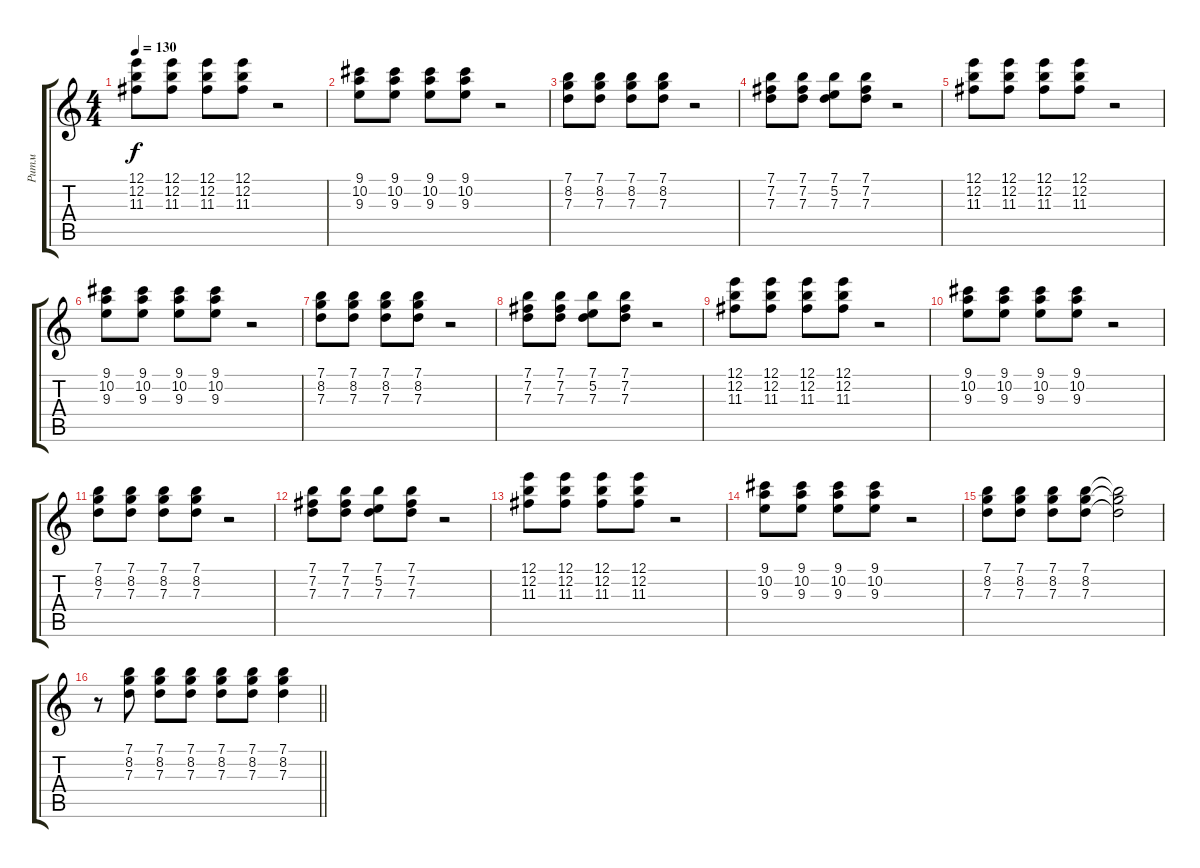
\track ("Ритм" "Ритм") {instrument distortionguitar}
\staff {score tabs}
\tuning (E4 B3 G3 D3 A2 E2) {hide}
\ts (4 4)
\tempo 130
\clef g2
\ks c
(12.1 12.2 11.3).8{dy f} (12.1 12.2 11.3).8 (12.1 12.2 11.3).8 (12.1 12.2 11.3).8 r.2 |
(9.1 10.2 9.3).8 (9.1 10.2 9.3).8 (9.1 10.2 9.3).8 (9.1 10.2 9.3).8 r.2 |
(7.1 8.2 7.3).8 (7.1 8.2 7.3).8 (7.1 8.2 7.3).8 (7.1 8.2 7.3).8 r.2 |
(7.1 7.2 7.3).8 (7.1 7.2 7.3).8 (7.1 5.2 7.3).8 (7.1 7.2 7.3).8 r.2 |
(12.1 12.2 11.3).8 (12.1 12.2 11.3).8 (12.1 12.2 11.3).8 (12.1 12.2 11.3).8 r.2 |
(9.1 10.2 9.3).8 (9.1 10.2 9.3).8 (9.1 10.2 9.3).8 (9.1 10.2 9.3).8 r.2 |
(7.1 8.2 7.3).8 (7.1 8.2 7.3).8 (7.1 8.2 7.3).8 (7.1 8.2 7.3).8 r.2 |
(7.1 7.2 7.3).8 (7.1 7.2 7.3).8 (7.1 5.2 7.3).8 (7.1 7.2 7.3).8 r.2 |
(12.1 12.2 11.3).8 (12.1 12.2 11.3).8 (12.1 12.2 11.3).8 (12.1 12.2 11.3).8 r.2 |
(9.1 10.2 9.3).8 (9.1 10.2 9.3).8 (9.1 10.2 9.3).8 (9.1 10.2 9.3).8 r.2 |
(7.1 8.2 7.3).8 (7.1 8.2 7.3).8 (7.1 8.2 7.3).8 (7.1 8.2 7.3).8 r.2 |
(7.1 7.2 7.3).8 (7.1 7.2 7.3).8 (7.1 5.2 7.3).8 (7.1 7.2 7.3).8 r.2 |
(12.1 12.2 11.3).8 (12.1 12.2 11.3).8 (12.1 12.2 11.3).8 (12.1 12.2 11.3).8 r.2 |
(9.1 10.2 9.3).8 (9.1 10.2 9.3).8 (9.1 10.2 9.3).8 (9.1 10.2 9.3).8 r.2 |
(7.1 8.2 7.3).8 (7.1 8.2 7.3).8 (7.1 8.2 7.3).8 (7.1 8.2 7.3).8 (7.1{t} 8.2{t} 7.3{t}).2 |
\barLineRight lightlight
r.8 (7.1 8.2 7.3).8 (7.1 8.2 7.3).8 (7.1 8.2 7.3).8 (7.1 8.2 7.3).8 (7.1 8.2 7.3).8 (7.1 8.2 7.3).4
